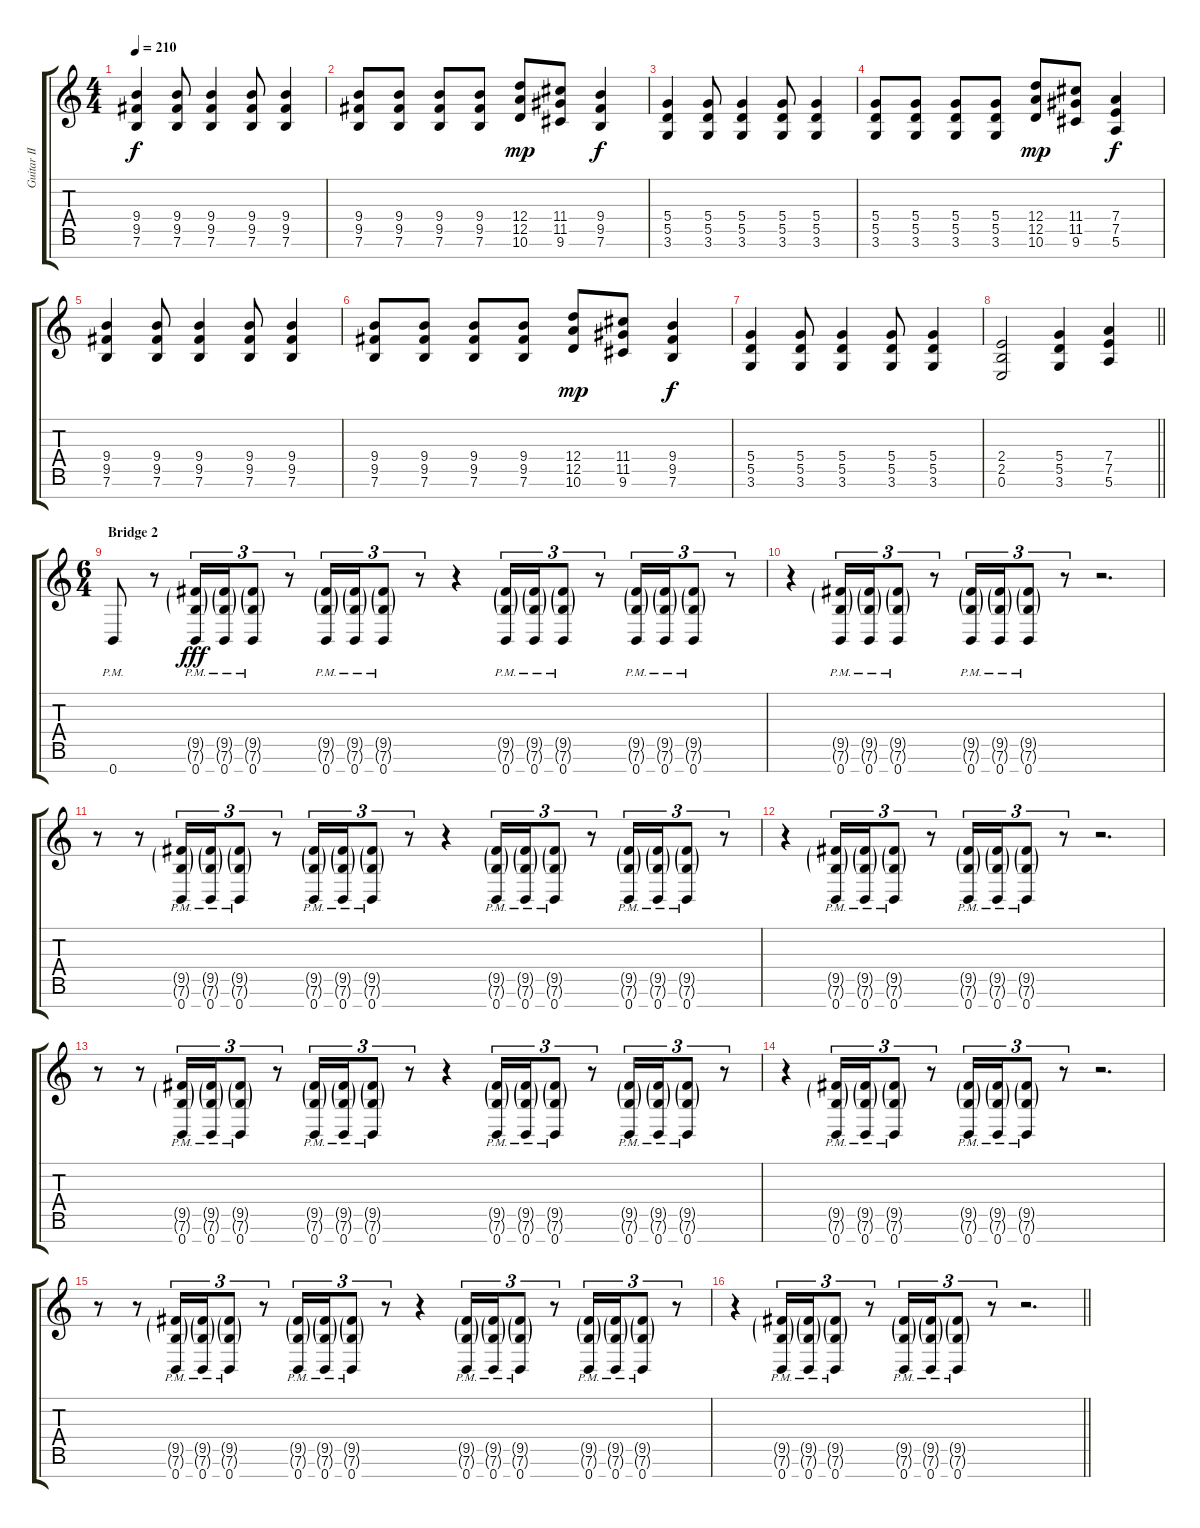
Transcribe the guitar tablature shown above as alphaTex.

\track ("Guitar II" "Guitar II") {instrument distortionguitar}
\staff {score tabs}
\tuning (E4 B3 G3 D3 A2 E2 B1) {hide}
\ts (4 4)
\tempo 210
\clef g2
\ks c
(9.4 9.5 7.6).4{dy f} (9.4 9.5 7.6).8 (9.4 9.5 7.6).4 (9.4 9.5 7.6).8 (9.4 9.5 7.6).4 |
(9.4 9.5 7.6).8 (9.4 9.5 7.6).8 (9.4 9.5 7.6).8 (9.4 9.5 7.6).8 (12.4 12.5 10.6).8{dy mp} (11.4 11.5 9.6).8 (9.4 9.5 7.6).4{dy f} |
(5.4 5.5 3.6).4 (5.4 5.5 3.6).8 (5.4 5.5 3.6).4 (5.4 5.5 3.6).8 (5.4 5.5 3.6).4 |
(5.4 5.5 3.6).8 (5.4 5.5 3.6).8 (5.4 5.5 3.6).8 (5.4 5.5 3.6).8 (12.4 12.5 10.6).8{dy mp} (11.4 11.5 9.6).8 (7.4 7.5 5.6).4{dy f} |
(9.4 9.5 7.6).4 (9.4 9.5 7.6).8 (9.4 9.5 7.6).4 (9.4 9.5 7.6).8 (9.4 9.5 7.6).4 |
(9.4 9.5 7.6).8 (9.4 9.5 7.6).8 (9.4 9.5 7.6).8 (9.4 9.5 7.6).8 (12.4 12.5 10.6).8{dy mp} (11.4 11.5 9.6).8 (9.4 9.5 7.6).4{dy f} |
(5.4 5.5 3.6).4 (5.4 5.5 3.6).8 (5.4 5.5 3.6).4 (5.4 5.5 3.6).8 (5.4 5.5 3.6).4 |
\barLineRight lightlight
(2.4 2.5 0.6).2 (5.4 5.5 3.6).4 (7.4 7.5 5.6).4 |
\ts (6 4)
\section ("" "Bridge 2")
0.7{pm}.8 r.8 (9.5{g} 7.6{g} 0.7{pm}).16{tu (3 2) dy fff} (9.5{g} 7.6{g} 0.7{pm}).16{tu (3 2)} (9.5{g} 7.6{g} 0.7{pm}).8{tu (3 2)} r.8{tu (3 2)} (9.5{g} 7.6{g} 0.7{pm}).16{tu (3 2)} (9.5{g} 7.6{g} 0.7{pm}).16{tu (3 2)} (9.5{g} 7.6{g} 0.7{pm}).8{tu (3 2)} r.8{tu (3 2)} r.4 (9.5{g} 7.6{g} 0.7{pm}).16{tu (3 2)} (9.5{g} 7.6{g} 0.7{pm}).16{tu (3 2)} (9.5{g} 7.6{g} 0.7{pm}).8{tu (3 2)} r.8{tu (3 2)} (9.5{g} 7.6{g} 0.7{pm}).16{tu (3 2)} (9.5{g} 7.6{g} 0.7{pm}).16{tu (3 2)} (9.5{g} 7.6{g} 0.7{pm}).8{tu (3 2)} r.8{tu (3 2)} |
r.4 (9.5{g} 7.6{g} 0.7{pm}).16{tu (3 2)} (9.5{g} 7.6{g} 0.7{pm}).16{tu (3 2)} (9.5{g} 7.6{g} 0.7{pm}).8{tu (3 2)} r.8{tu (3 2)} (9.5{g} 7.6{g} 0.7{pm}).16{tu (3 2)} (9.5{g} 7.6{g} 0.7{pm}).16{tu (3 2)} (9.5{g} 7.6{g} 0.7{pm}).8{tu (3 2)} r.8{tu (3 2)} r.2{d} |
r.8 r.8 (9.5{g} 7.6{g} 0.7{pm}).16{tu (3 2)} (9.5{g} 7.6{g} 0.7{pm}).16{tu (3 2)} (9.5{g} 7.6{g} 0.7{pm}).8{tu (3 2)} r.8{tu (3 2)} (9.5{g} 7.6{g} 0.7{pm}).16{tu (3 2)} (9.5{g} 7.6{g} 0.7{pm}).16{tu (3 2)} (9.5{g} 7.6{g} 0.7{pm}).8{tu (3 2)} r.8{tu (3 2)} r.4 (9.5{g} 7.6{g} 0.7{pm}).16{tu (3 2)} (9.5{g} 7.6{g} 0.7{pm}).16{tu (3 2)} (9.5{g} 7.6{g} 0.7{pm}).8{tu (3 2)} r.8{tu (3 2)} (9.5{g} 7.6{g} 0.7{pm}).16{tu (3 2)} (9.5{g} 7.6{g} 0.7{pm}).16{tu (3 2)} (9.5{g} 7.6{g} 0.7{pm}).8{tu (3 2)} r.8{tu (3 2)} |
r.4 (9.5{g} 7.6{g} 0.7{pm}).16{tu (3 2)} (9.5{g} 7.6{g} 0.7{pm}).16{tu (3 2)} (9.5{g} 7.6{g} 0.7{pm}).8{tu (3 2)} r.8{tu (3 2)} (9.5{g} 7.6{g} 0.7{pm}).16{tu (3 2)} (9.5{g} 7.6{g} 0.7{pm}).16{tu (3 2)} (9.5{g} 7.6{g} 0.7{pm}).8{tu (3 2)} r.8{tu (3 2)} r.2{d} |
r.8 r.8 (9.5{g} 7.6{g} 0.7{pm}).16{tu (3 2)} (9.5{g} 7.6{g} 0.7{pm}).16{tu (3 2)} (9.5{g} 7.6{g} 0.7{pm}).8{tu (3 2)} r.8{tu (3 2)} (9.5{g} 7.6{g} 0.7{pm}).16{tu (3 2)} (9.5{g} 7.6{g} 0.7{pm}).16{tu (3 2)} (9.5{g} 7.6{g} 0.7{pm}).8{tu (3 2)} r.8{tu (3 2)} r.4 (9.5{g} 7.6{g} 0.7{pm}).16{tu (3 2)} (9.5{g} 7.6{g} 0.7{pm}).16{tu (3 2)} (9.5{g} 7.6{g} 0.7{pm}).8{tu (3 2)} r.8{tu (3 2)} (9.5{g} 7.6{g} 0.7{pm}).16{tu (3 2)} (9.5{g} 7.6{g} 0.7{pm}).16{tu (3 2)} (9.5{g} 7.6{g} 0.7{pm}).8{tu (3 2)} r.8{tu (3 2)} |
r.4 (9.5{g} 7.6{g} 0.7{pm}).16{tu (3 2)} (9.5{g} 7.6{g} 0.7{pm}).16{tu (3 2)} (9.5{g} 7.6{g} 0.7{pm}).8{tu (3 2)} r.8{tu (3 2)} (9.5{g} 7.6{g} 0.7{pm}).16{tu (3 2)} (9.5{g} 7.6{g} 0.7{pm}).16{tu (3 2)} (9.5{g} 7.6{g} 0.7{pm}).8{tu (3 2)} r.8{tu (3 2)} r.2{d} |
r.8 r.8 (9.5{g} 7.6{g} 0.7{pm}).16{tu (3 2)} (9.5{g} 7.6{g} 0.7{pm}).16{tu (3 2)} (9.5{g} 7.6{g} 0.7{pm}).8{tu (3 2)} r.8{tu (3 2)} (9.5{g} 7.6{g} 0.7{pm}).16{tu (3 2)} (9.5{g} 7.6{g} 0.7{pm}).16{tu (3 2)} (9.5{g} 7.6{g} 0.7{pm}).8{tu (3 2)} r.8{tu (3 2)} r.4 (9.5{g} 7.6{g} 0.7{pm}).16{tu (3 2)} (9.5{g} 7.6{g} 0.7{pm}).16{tu (3 2)} (9.5{g} 7.6{g} 0.7{pm}).8{tu (3 2)} r.8{tu (3 2)} (9.5{g} 7.6{g} 0.7{pm}).16{tu (3 2)} (9.5{g} 7.6{g} 0.7{pm}).16{tu (3 2)} (9.5{g} 7.6{g} 0.7{pm}).8{tu (3 2)} r.8{tu (3 2)} |
\barLineRight lightlight
r.4 (9.5{g} 7.6{g} 0.7{pm}).16{tu (3 2)} (9.5{g} 7.6{g} 0.7{pm}).16{tu (3 2)} (9.5{g} 7.6{g} 0.7{pm}).8{tu (3 2)} r.8{tu (3 2)} (9.5{g} 7.6{g} 0.7{pm}).16{tu (3 2)} (9.5{g} 7.6{g} 0.7{pm}).16{tu (3 2)} (9.5{g} 7.6{g} 0.7{pm}).8{tu (3 2)} r.8{tu (3 2)} r.2{d}
